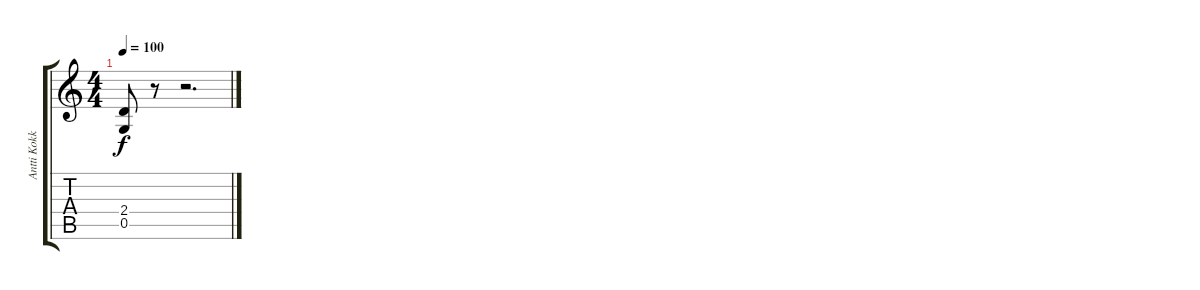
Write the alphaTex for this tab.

\track ("Antti Kokko" "Antti Kokk") {instrument distortionguitar}
\staff {score tabs}
\tuning (D4 A3 F3 C3 G2 D2) {hide}
\ts (4 4)
\tempo 100
\clef g2
\ks c
(2.4 0.5).8{dy f} r.8 r.2{d}
